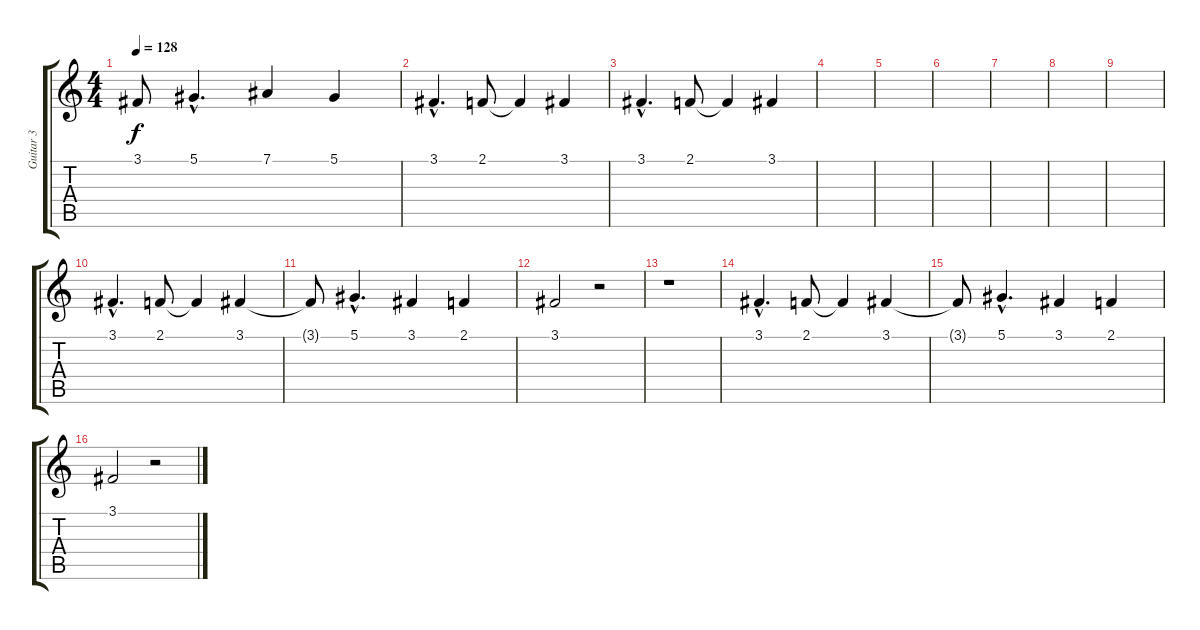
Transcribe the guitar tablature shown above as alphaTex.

\track ("Guitar 3" "Guitar 3") {instrument acousticgrandpiano}
\staff {score tabs}
\tuning (Eb4 Bb3 Gb3 Db3 Ab2 Eb2) {hide}
\ts (4 4)
\tempo 128
\clef g2
\ks c
3.1{t}.8{dy f} 5.1{hac}.4{d} 7.1.4 5.1.4 |
3.1{hac}.4{d} 2.1.8 2.1{t}.4 3.1.4 |
3.1{hac}.4{d} 2.1.8 2.1{t}.4 3.1.4 |
|
|
|
|
|
|
3.1{hac}.4{d} 2.1.8 2.1{t}.4 3.1.4 |
3.1{t}.8 5.1{hac}.4{d} 3.1.4 2.1.4 |
3.1.2 r.2 |
r.1 |
3.1{hac}.4{d} 2.1.8 2.1{t}.4 3.1.4 |
3.1{t}.8 5.1{hac}.4{d} 3.1.4 2.1.4 |
3.1.2 r.2
